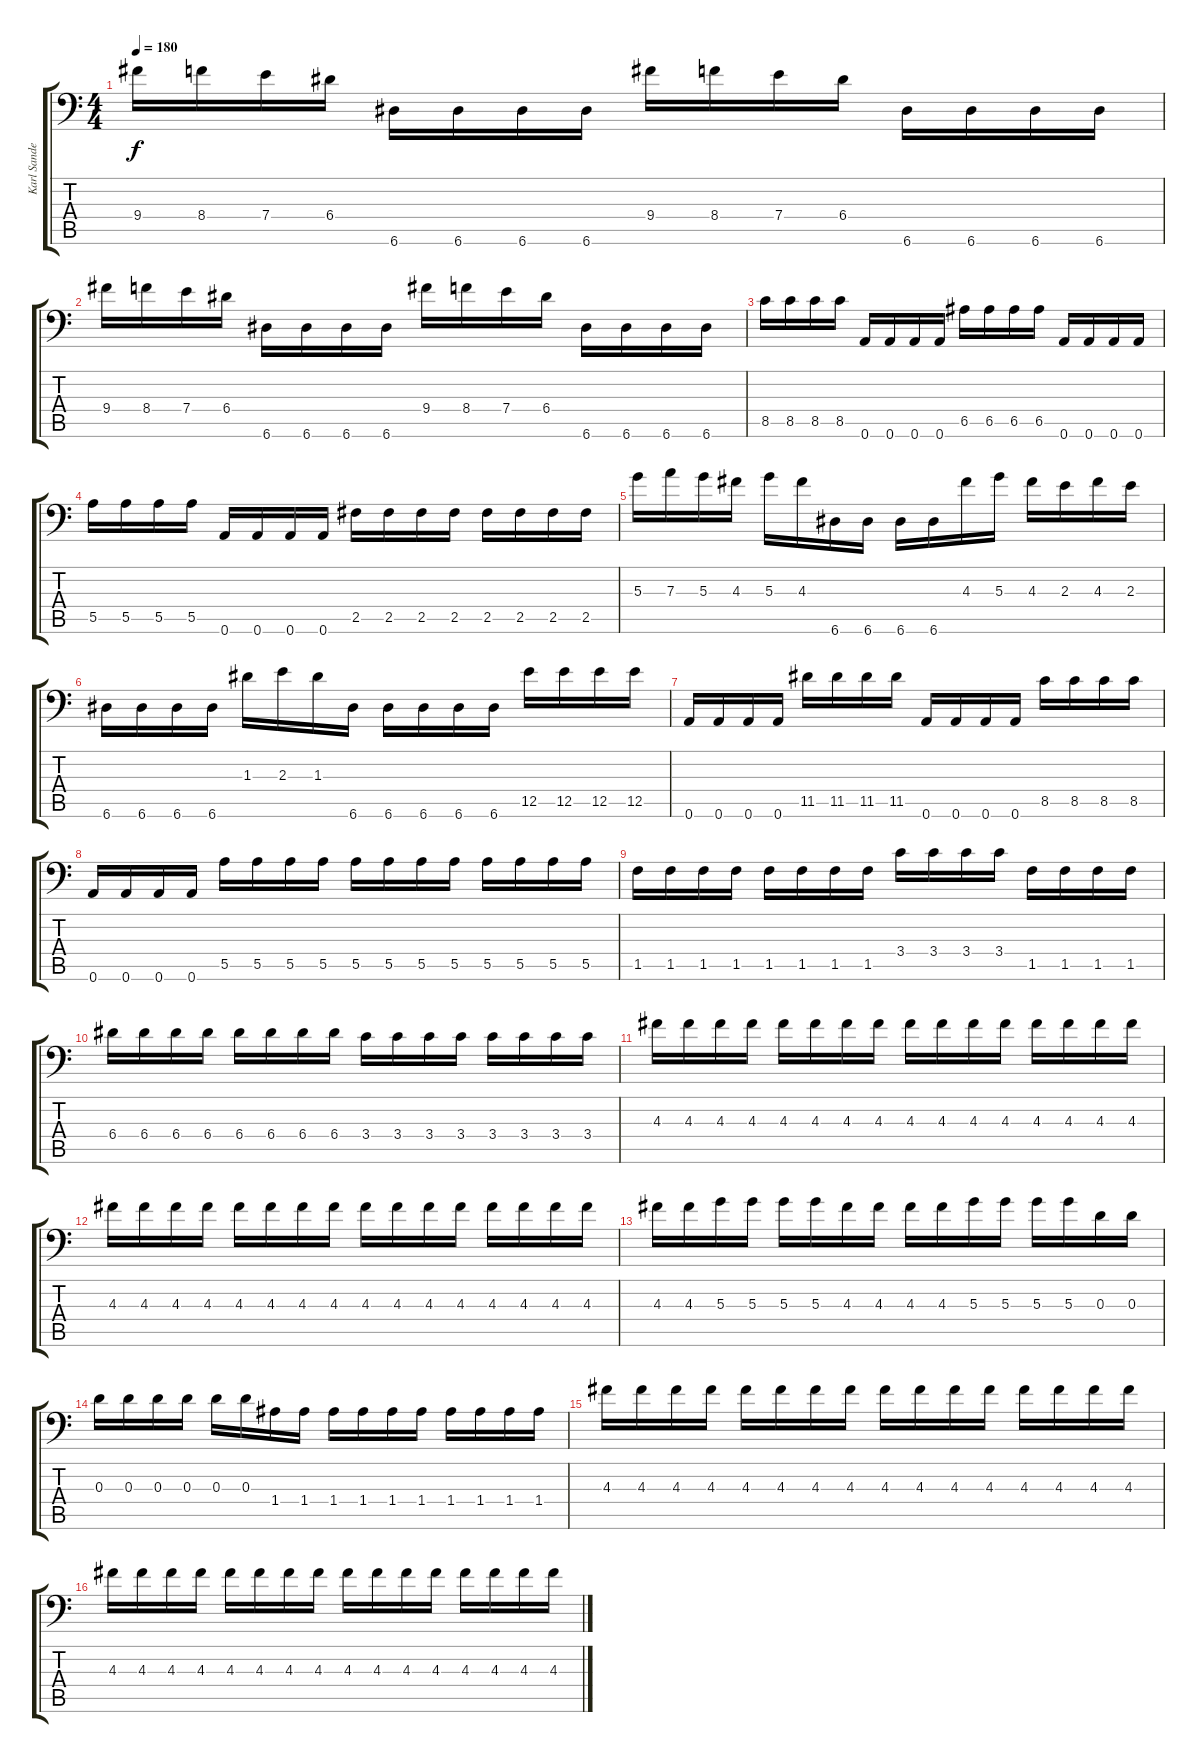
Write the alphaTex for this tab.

\track ("Karl Sanders" "Karl Sande") {instrument distortionguitar}
\staff {score tabs}
\tuning (B3 Gb3 D3 A2 E2 A1) {hide}
\ts (4 4)
\tempo 180
\clef f4
\ks c
9.4.16{dy f} 8.4.16 7.4.16 6.4.16 6.6.16 6.6.16 6.6.16 6.6.16 9.4.16 8.4.16 7.4.16 6.4.16 6.6.16 6.6.16 6.6.16 6.6.16 |
9.4.16 8.4.16 7.4.16 6.4.16 6.6.16 6.6.16 6.6.16 6.6.16 9.4.16 8.4.16 7.4.16 6.4.16 6.6.16 6.6.16 6.6.16 6.6.16 |
8.5.16 8.5.16 8.5.16 8.5.16 0.6.16 0.6.16 0.6.16 0.6.16 6.5.16 6.5.16 6.5.16 6.5.16 0.6.16 0.6.16 0.6.16 0.6.16 |
5.5.16 5.5.16 5.5.16 5.5.16 0.6.16 0.6.16 0.6.16 0.6.16 2.5.16 2.5.16 2.5.16 2.5.16 2.5.16 2.5.16 2.5.16 2.5.16 |
5.3.16 7.3.16 5.3.16 4.3.16 5.3.16 4.3.16 6.6.16 6.6.16 6.6.16 6.6.16 4.3.16 5.3.16 4.3.16 2.3.16 4.3.16 2.3.16 |
6.6.16 6.6.16 6.6.16 6.6.16 1.3.16 2.3.16 1.3.16 6.6.16 6.6.16 6.6.16 6.6.16 6.6.16 12.5.16 12.5.16 12.5.16 12.5.16 |
0.6.16 0.6.16 0.6.16 0.6.16 11.5.16 11.5.16 11.5.16 11.5.16 0.6.16 0.6.16 0.6.16 0.6.16 8.5.16 8.5.16 8.5.16 8.5.16 |
0.6.16 0.6.16 0.6.16 0.6.16 5.5.16 5.5.16 5.5.16 5.5.16 5.5.16 5.5.16 5.5.16 5.5.16 5.5.16 5.5.16 5.5.16 5.5.16 |
1.5.16 1.5.16 1.5.16 1.5.16 1.5.16 1.5.16 1.5.16 1.5.16 3.4.16 3.4.16 3.4.16 3.4.16 1.5.16 1.5.16 1.5.16 1.5.16 |
6.4.16 6.4.16 6.4.16 6.4.16 6.4.16 6.4.16 6.4.16 6.4.16 3.4.16 3.4.16 3.4.16 3.4.16 3.4.16 3.4.16 3.4.16 3.4.16 |
4.3.16 4.3.16 4.3.16 4.3.16 4.3.16 4.3.16 4.3.16 4.3.16 4.3.16 4.3.16 4.3.16 4.3.16 4.3.16 4.3.16 4.3.16 4.3.16 |
4.3.16 4.3.16 4.3.16 4.3.16 4.3.16 4.3.16 4.3.16 4.3.16 4.3.16 4.3.16 4.3.16 4.3.16 4.3.16 4.3.16 4.3.16 4.3.16 |
4.3.16 4.3.16 5.3.16 5.3.16 5.3.16 5.3.16 4.3.16 4.3.16 4.3.16 4.3.16 5.3.16 5.3.16 5.3.16 5.3.16 0.3.16 0.3.16 |
0.3.16 0.3.16 0.3.16 0.3.16 0.3.16 0.3.16 1.4.16 1.4.16 1.4.16 1.4.16 1.4.16 1.4.16 1.4.16 1.4.16 1.4.16 1.4.16 |
4.3.16 4.3.16 4.3.16 4.3.16 4.3.16 4.3.16 4.3.16 4.3.16 4.3.16 4.3.16 4.3.16 4.3.16 4.3.16 4.3.16 4.3.16 4.3.16 |
4.3.16 4.3.16 4.3.16 4.3.16 4.3.16 4.3.16 4.3.16 4.3.16 4.3.16 4.3.16 4.3.16 4.3.16 4.3.16 4.3.16 4.3.16 4.3.16
